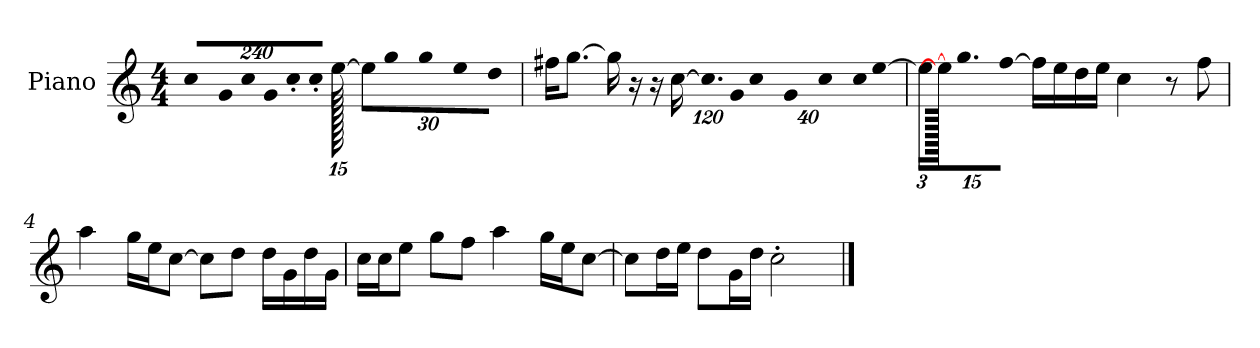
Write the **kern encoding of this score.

**kern
*part1
*staff1
*I"Piano
*I'P-no
*clefG2
*k[]
*M4/4
*MM90
*Xbrackettup
=1
!LO:N:vis=8
960%137cc/L
!LO:N:vis=16
1920%137g/L
!LO:N:vis=16
1920%137cc/
!LO:N:vis=16
1920%137g/
!LO:N:vis=16
1920%137cc'/
!LO:N:vis=16
1920%137cc'/JJ
[1920ee\
240%17ee\L]
!LO:N:vis=8
960%137gg\
!LO:N:vis=8
960%137gg\
!LO:N:vis=16
1920%137ee\L
!LO:N:vis=16
1920%137dd\JJ
=2
16ff#X\KL
[8.gg\J
16gg\]
16r
16r
[16cc\
!LO:N:vis=16.
960%103cc\LL]
!LO:N:vis=32
640%23g\K
!LO:N:vis=16
1920%137cc\
!LO:N:vis=16
1920%137g\
!LO:N:vis=16
1920%137cc\
!LO:N:vis=32
640%23cc\K
[384%41ee\J
=3
24ee\KL]
1920ee\_
12.gg\
[12ff\J
16ff\LL]
16ee\
16dd\
16ee\JJ
4cc\
8r
8ff\
!!LO:LB:g=z
=4
4aa\
16gg\LL
16ee\J
[8cc\J
8cc\L]
8dd\J
16dd\LL
16g\
16dd\
16g\JJ
=5
16cc\LL
16cc\J
8ee\J
8gg\L
8ff\J
4aa\
16gg\LL
16ee\J
[8cc\J
=6
8cc\L]
16dd\L
16ee\JJ
8dd\L
16g\L
16dd\JJ
2cc'\
==
*-
